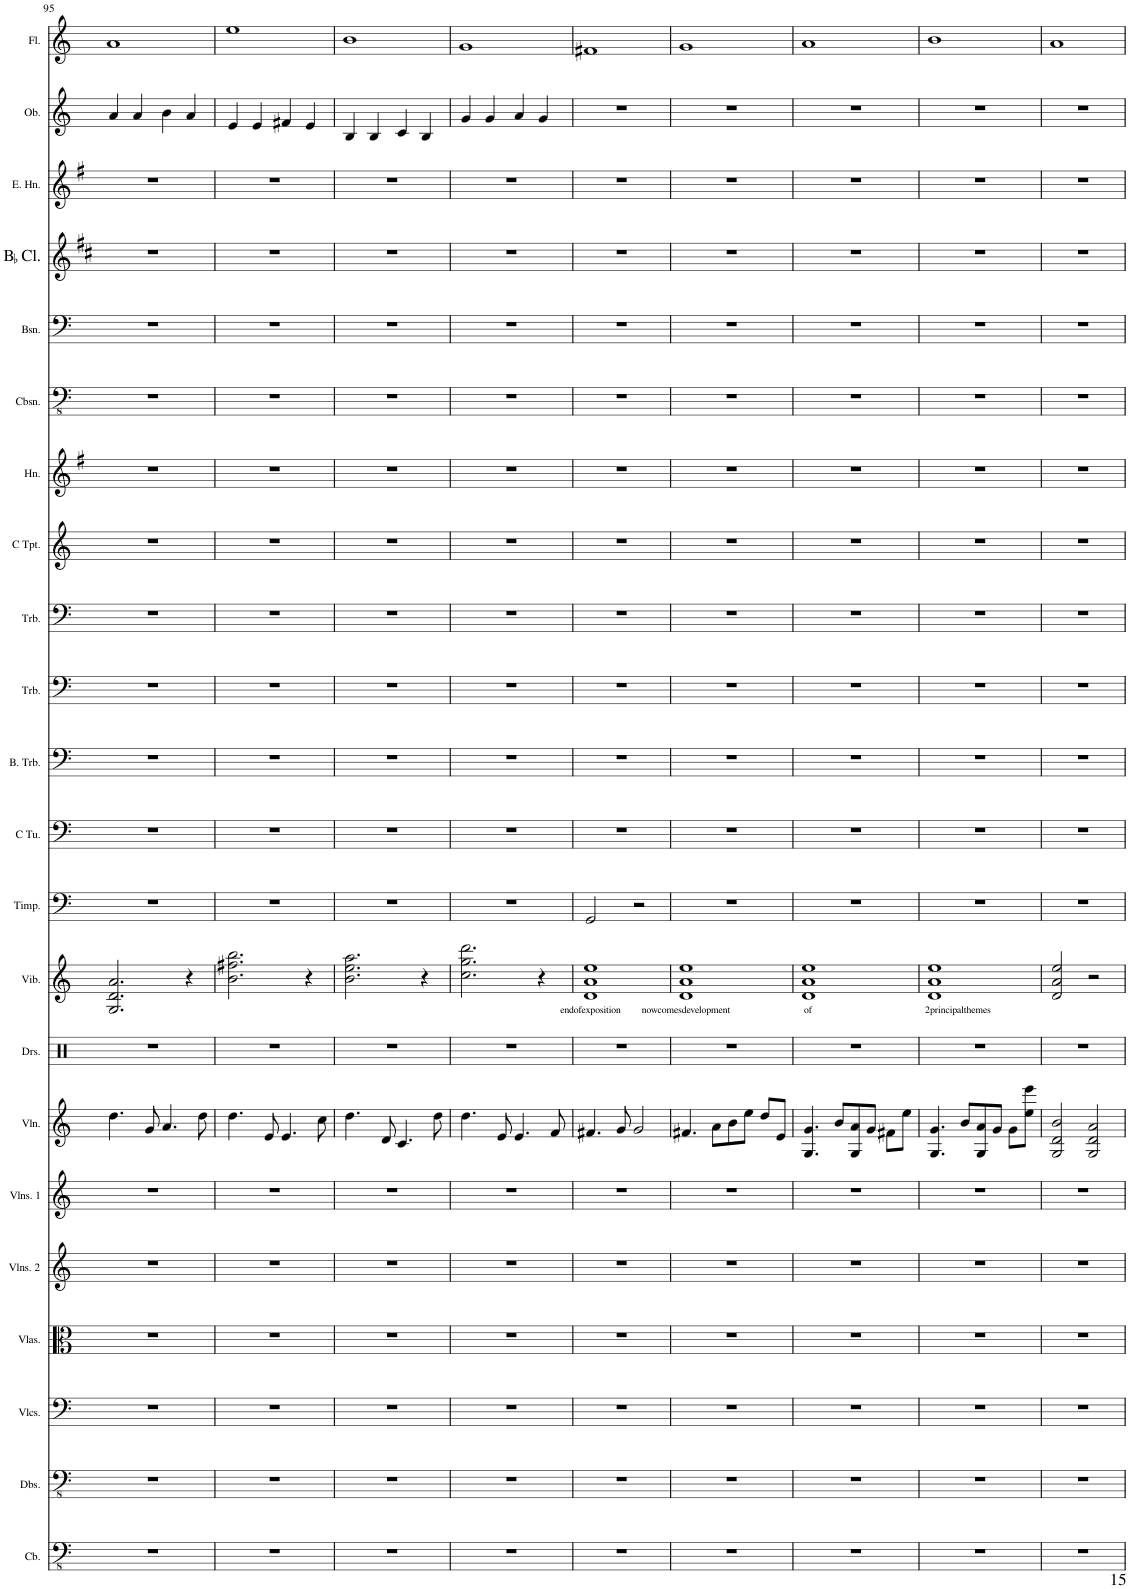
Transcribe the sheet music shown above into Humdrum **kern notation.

**kern	**kern	**kern	**kern	**kern	**kern	**kern	**kern	**kern	**text	**kern	**kern	**kern	**kern	**kern	**kern	**kern	**kern	**kern	**kern	**kern	**kern	**kern
*part22	*part21	*part20	*part19	*part18	*part17	*part16	*part15	*part14	*part14	*part13	*part12	*part11	*part10	*part9	*part8	*part7	*part6	*part5	*part4	*part3	*part2	*part1
*staff22	*staff21	*staff20	*staff19	*staff18	*staff17	*staff16	*staff15	*staff14	*staff14	*staff13	*staff12	*staff11	*staff10	*staff9	*staff8	*staff7	*staff6	*staff5	*staff4	*staff3	*staff2	*staff1
*I"Double Bass	*I"Double Basses	*I"Violoncellos	*I"Violas	*I"Violins 2	*I"Violins 1	*I"Violin	*I"Drumset	*I"Vibraphone	*	*I"Timpani	*I"C Tuba	*I"Bass Trombone	*I"Trombone	*I"Trombone	*I"C Trumpet	*I"Horn	*I"Contrabassoon	*I"Bassoon	*I"BaccidentalFlat Clarinet	*I"English Horn	*I"Oboe	*I"Flute
*	*I'Dbs.	*I'Vlcs.	*I'Vlas.	*I'Vlns. 2	*I'Vlns. 1	*I'Vln.	*I'Drs.	*I'Vib.	*	*I'Timp.	*I'C Tu.	*I'B. Trb.	*I'Trb.	*I'Trb.	*I'C Tpt.	*I'Hn.	*I'Cbsn.	*I'Bsn.	*I'BaccidentalFlat Cl.	*I'E. Hn.	*I'Ob.	*I'Fl.
!!LO:PB:g=z
*clefFv4	*clefFv4	*clefF4	*clefC3	*clefG2	*clefG2	*clefG2	*clefX	*clefG2	*	*clefF4	*clefF4	*clefF4	*clefF4	*clefF4	*clefG2	*clefG2	*clefFv4	*clefF4	*clefG2	*clefG2	*clefG2	*clefG2
*Trd7c12	*	*	*	*	*	*	*	*	*	*	*	*	*	*	*	*Trd4c7	*Trd7c12	*	*Trd1c2	*Trd4c7	*	*
*k[]	*k[]	*k[]	*k[]	*k[]	*k[]	*k[]	*k[]	*k[]	*	*k[]	*k[]	*k[]	*k[]	*k[]	*k[]	*k[f#]	*k[]	*k[]	*k[f#c#]	*k[f#]	*k[]	*k[]
*M4/4	*M4/4	*M4/4	*M4/4	*M4/4	*M4/4	*M5/4	*M4/4	*M4/4	*	*M4/4	*M4/4	*M4/4	*M4/4	*M4/4	*M4/4	*M4/4	*M4/4	*M4/4	*M4/4	*M4/4	*M4/4	*M4/4
*met(c)	*met(c)	*met(c)	*met(c)	*met(c)	*met(c)	*	*met(c)	*met(c)	*	*met(c)	*met(c)	*met(c)	*met(c)	*met(c)	*met(c)	*met(c)	*met(c)	*met(c)	*met(c)	*met(c)	*met(c)	*met(c)
=95	=95	=95	=95	=95	=95	=95	=95	=95	=95	=95	=95	=95	=95	=95	=95	=95	=95	=95	=95	=95	=95	=95
1r	1r	1r	1r	1r	1r	4.dd\	1r	2.G/ 2.d/ 2.a/	.	1r	1r	1r	1r	1r	1r	1r	1r	1r	1r	1r	4a/	1a
.	.	.	.	.	.	.	.	.	.	.	.	.	.	.	.	.	.	.	.	.	4a/	.
.	.	.	.	.	.	8g/	.	.	.	.	.	.	.	.	.	.	.	.	.	.	.	.
.	.	.	.	.	.	4.a/	.	.	.	.	.	.	.	.	.	.	.	.	.	.	4b\	.
.	.	.	.	.	.	.	.	4r	.	.	.	.	.	.	.	.	.	.	.	.	4a/	.
.	.	.	.	.	.	8dd\	.	.	.	.	.	.	.	.	.	.	.	.	.	.	.	.
=96	=96	=96	=96	=96	=96	=96	=96	=96	=96	=96	=96	=96	=96	=96	=96	=96	=96	=96	=96	=96	=96	=96
1r	1r	1r	1r	1r	1r	4.dd\	1r	2.b\ 2.ff#X\ 2.bb\	.	1r	1r	1r	1r	1r	1r	1r	1r	1r	1r	1r	4e/	1ee
.	.	.	.	.	.	.	.	.	.	.	.	.	.	.	.	.	.	.	.	.	4e/	.
.	.	.	.	.	.	8e/	.	.	.	.	.	.	.	.	.	.	.	.	.	.	.	.
.	.	.	.	.	.	4.e/	.	.	.	.	.	.	.	.	.	.	.	.	.	.	4f#X/	.
.	.	.	.	.	.	.	.	4r	.	.	.	.	.	.	.	.	.	.	.	.	4e/	.
.	.	.	.	.	.	8cc\	.	.	.	.	.	.	.	.	.	.	.	.	.	.	.	.
=97	=97	=97	=97	=97	=97	=97	=97	=97	=97	=97	=97	=97	=97	=97	=97	=97	=97	=97	=97	=97	=97	=97
1r	1r	1r	1r	1r	1r	4.dd\	1r	2.b\ 2.ee\ 2.aa\	.	1r	1r	1r	1r	1r	1r	1r	1r	1r	1r	1r	4B/	1b
.	.	.	.	.	.	.	.	.	.	.	.	.	.	.	.	.	.	.	.	.	4B/	.
.	.	.	.	.	.	8d/	.	.	.	.	.	.	.	.	.	.	.	.	.	.	.	.
.	.	.	.	.	.	4.c/	.	.	.	.	.	.	.	.	.	.	.	.	.	.	4c/	.
.	.	.	.	.	.	.	.	4r	.	.	.	.	.	.	.	.	.	.	.	.	4B/	.
.	.	.	.	.	.	8dd\	.	.	.	.	.	.	.	.	.	.	.	.	.	.	.	.
=98	=98	=98	=98	=98	=98	=98	=98	=98	=98	=98	=98	=98	=98	=98	=98	=98	=98	=98	=98	=98	=98	=98
1r	1r	1r	1r	1r	1r	4.dd\	1r	2.cc\ 2.gg\ 2.ddd\	.	1r	1r	1r	1r	1r	1r	1r	1r	1r	1r	1r	4g/	1g
.	.	.	.	.	.	.	.	.	.	.	.	.	.	.	.	.	.	.	.	.	4g/	.
.	.	.	.	.	.	8e/	.	.	.	.	.	.	.	.	.	.	.	.	.	.	.	.
.	.	.	.	.	.	4.e/	.	.	.	.	.	.	.	.	.	.	.	.	.	.	4a/	.
.	.	.	.	.	.	.	.	4r	.	.	.	.	.	.	.	.	.	.	.	.	4g/	.
.	.	.	.	.	.	8f/	.	.	.	.	.	.	.	.	.	.	.	.	.	.	.	.
=99	=99	=99	=99	=99	=99	=99	=99	=99	=99	=99	=99	=99	=99	=99	=99	=99	=99	=99	=99	=99	=99	=99
!	!	!	!	!	!	!	!	!	!LO:LY:b	!	!	!	!	!	!	!	!	!	!	!	!	!
1r	1r	1r	1r	1r	1r	4.f#X/	1r	1d 1a 1ee	endofexposition	2GG/	1r	1r	1r	1r	1r	1r	1r	1r	1r	1r	1r	1f#X
.	.	.	.	.	.	8g/	.	.	.	.	.	.	.	.	.	.	.	.	.	.	.	.
.	.	.	.	.	.	2g/	.	.	.	2r	.	.	.	.	.	.	.	.	.	.	.	.
=100	=100	=100	=100	=100	=100	=100	=100	=100	=100	=100	=100	=100	=100	=100	=100	=100	=100	=100	=100	=100	=100	=100
!	!	!	!	!	!	!	!	!	!LO:LY:b	!	!	!	!	!	!	!	!	!	!	!	!	!
1r	1r	1r	1r	1r	1r	4.f#X/	1r	1d 1a 1ee	nowcomesdevelopment	1r	1r	1r	1r	1r	1r	1r	1r	1r	1r	1r	1r	1g
.	.	.	.	.	.	8a\L	.	.	.	.	.	.	.	.	.	.	.	.	.	.	.	.
.	.	.	.	.	.	8b\	.	.	.	.	.	.	.	.	.	.	.	.	.	.	.	.
.	.	.	.	.	.	8ee\J	.	.	.	.	.	.	.	.	.	.	.	.	.	.	.	.
.	.	.	.	.	.	8dd/L	.	.	.	.	.	.	.	.	.	.	.	.	.	.	.	.
.	.	.	.	.	.	8e/J	.	.	.	.	.	.	.	.	.	.	.	.	.	.	.	.
=101	=101	=101	=101	=101	=101	=101	=101	=101	=101	=101	=101	=101	=101	=101	=101	=101	=101	=101	=101	=101	=101	=101
!	!	!	!	!	!	!	!	!	!LO:LY:b	!	!	!	!	!	!	!	!	!	!	!	!	!
1r	1r	1r	1r	1r	1r	4.G/ 4.g/	1r	1d 1a 1ee	of	1r	1r	1r	1r	1r	1r	1r	1r	1r	1r	1r	1r	1a
.	.	.	.	.	.	8b/L	.	.	.	.	.	.	.	.	.	.	.	.	.	.	.	.
.	.	.	.	.	.	8G/ 8a/	.	.	.	.	.	.	.	.	.	.	.	.	.	.	.	.
.	.	.	.	.	.	8g/J	.	.	.	.	.	.	.	.	.	.	.	.	.	.	.	.
.	.	.	.	.	.	8f#X\L	.	.	.	.	.	.	.	.	.	.	.	.	.	.	.	.
.	.	.	.	.	.	8ee\J	.	.	.	.	.	.	.	.	.	.	.	.	.	.	.	.
=102	=102	=102	=102	=102	=102	=102	=102	=102	=102	=102	=102	=102	=102	=102	=102	=102	=102	=102	=102	=102	=102	=102
!	!	!	!	!	!	!	!	!	!LO:LY:b	!	!	!	!	!	!	!	!	!	!	!	!	!
1r	1r	1r	1r	1r	1r	4.G/ 4.g/	1r	1d 1a 1ee	2principalthemes	1r	1r	1r	1r	1r	1r	1r	1r	1r	1r	1r	1r	1b
.	.	.	.	.	.	8b/L	.	.	.	.	.	.	.	.	.	.	.	.	.	.	.	.
.	.	.	.	.	.	8G/ 8a/	.	.	.	.	.	.	.	.	.	.	.	.	.	.	.	.
.	.	.	.	.	.	8g/J	.	.	.	.	.	.	.	.	.	.	.	.	.	.	.	.
.	.	.	.	.	.	8g\L	.	.	.	.	.	.	.	.	.	.	.	.	.	.	.	.
.	.	.	.	.	.	8ee\ 8eee\J	.	.	.	.	.	.	.	.	.	.	.	.	.	.	.	.
=103	=103	=103	=103	=103	=103	=103	=103	=103	=103	=103	=103	=103	=103	=103	=103	=103	=103	=103	=103	=103	=103	=103
1r	1r	1r	1r	1r	1r	2G/ 2d/ 2b/	1r	2d/ 2a/ 2ee/	.	1r	1r	1r	1r	1r	1r	1r	1r	1r	1r	1r	1r	1a
.	.	.	.	.	.	2G/ 2d/ 2a/	.	2r	.	.	.	.	.	.	.	.	.	.	.	.	.	.
=	=	=	=	=	=	=	=	=	=	=	=	=	=	=	=	=	=	=	=	=	=	=
*-	*-	*-	*-	*-	*-	*-	*-	*-	*-	*-	*-	*-	*-	*-	*-	*-	*-	*-	*-	*-	*-	*-
